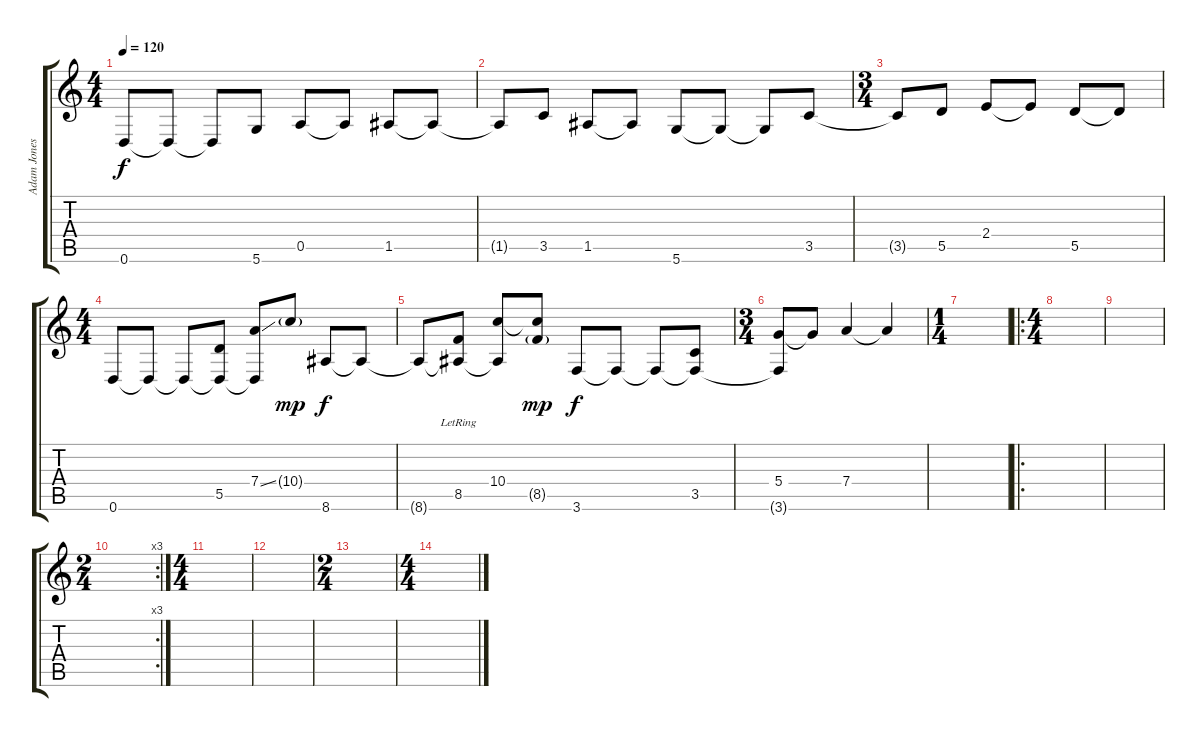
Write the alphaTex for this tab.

\track ("Adam Jones (Normal)" "Adam Jones") {instrument acousticguitarsteel}
\staff {score tabs}
\tuning (E4 B3 G3 D3 A2 D2) {hide}
\ts (4 4)
\tempo 120
\clef g2
\ks c
0.6.8{dy f} 0.6{t}.8 0.6{t}.8 5.6.8 0.5.8 0.5{t}.8 1.5.8 1.5{t}.8 |
1.5{t}.8 3.5.8 1.5.8 1.5{t}.8 5.6.8 5.6{t}.8 5.6{t}.8 3.5.8 |
\ts (3 4)
3.5{t}.8 5.5.8 2.4.8 2.4{t}.8 5.5.8 5.5{t}.8 |
\ts (4 4)
0.6.8 0.6{t}.8 0.6{t}.8 (5.5 0.6{t}).8 (7.4{ss} 0.6{t}).8 10.4{g}.8{dy mp} 8.6.8{dy f} 8.6{t}.8 |
8.6{t}.8 (8.5{lr} 8.6{t}).8 (10.4 8.6{t}).8 (10.4{t} 8.5{g}).8{dy mp} 3.6.8{dy f} 3.6{t}.8 3.6{t}.8 (3.5 3.6{t}).8 |
\ts (3 4)
(5.4 3.6{t}).8 5.4{t}.8 7.4.4 7.4{t}.4 |
\ts (1 4)
|
\ro
\ts (4 4)
|
|
\rc 3
\ts (2 4)
|
\ts (4 4)
|
|
\ts (2 4)
|
\ts (4 4)
